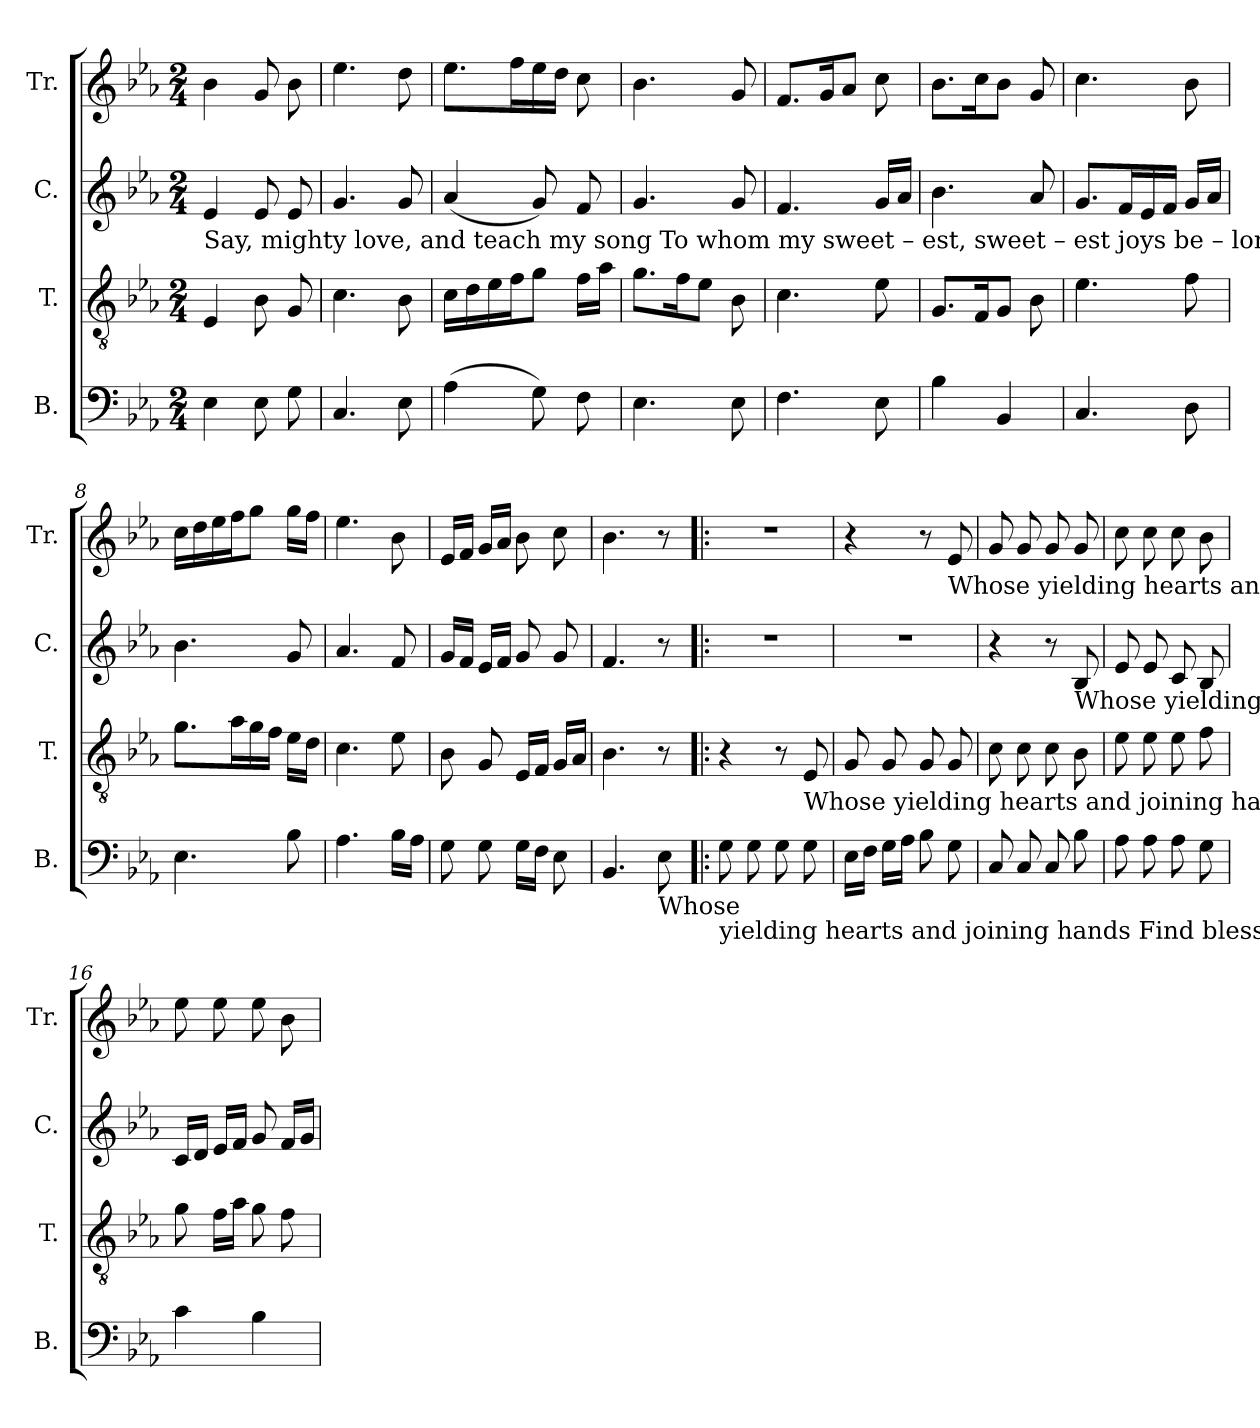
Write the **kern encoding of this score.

**kern	**kern	**kern	**kern
*part4	*part3	*part2	*part1
*staff4	*staff3	*staff2	*staff1
*I"B.	*I"T.	*I"C.	*I"Tr.
*I'B.	*I'T.	*I'C.	*I'Tr.
*clefF4	*clefGv2	*clefG2	*clefG2
*k[b-e-a-]	*k[b-e-a-]	*k[b-e-a-]	*k[b-e-a-]
*M2/4	*M2/4	*M2/4	*M2/4
*MM60	*MM60	*MM60	*MM60
=1	=1	=1	=1
!	!	!LO:TX:b:t=Say, mighty love, and teach            my    song     To   whom     my    sweet  – est,  sweet   –   est    joys             be – long,  And who  the   happy     pairs,	!
4E-!\	4E-!/	4e-!/	4b-!\
8E-!\	8B-!\	8e-!/	8g!/
8G!\	8G!/	8e-!/	8b-!\
=2	=2	=2	=2
4.C!/	4.c!\	4.g!/	4.ee-!\
8E-!\	8B-!\	8g!/	8dd!\
=3	=3	=3	=3
(>4A-!\	16c!\LL	(<4a-!/	8.ee-!\L
.	16d!\	.	.
.	16e-!\	.	.
.	16f!\J	.	16ff!\L
8G!\)	8g!\J	8g!/)	16ee-!\
.	.	.	16dd!\JJ
8F!\	16f!\LL	8f!/	8cc!\
.	16a-!\JJ	.	.
=4	=4	=4	=4
4.E-!\	8.g!\L	4.g!/	4.b-!\
.	16f!\K	.	.
.	8e-!\J	.	.
8E-!\	8B-!\	8g!/	8g!/
=5	=5	=5	=5
4.F!\	4.c!\	4.f!/	8.f!/L
.	.	.	16g!/K
.	.	.	8a-!/J
8E-!\	8e-!\	16g!/LL	8cc!\
.	.	16a-!/JJ	.
=6	=6	=6	=6
4B-!\	8.G!/L	4.b-!\	8.b-!\L
.	16F!/K	.	16cc!\K
4BB-!/	8G!/J	.	8b-!\J
.	8B-!\	8a-!/	8g!/
=7	=7	=7	=7
4.C!/	4.e-!\	8.g!/L	4.cc!\
.	.	16f!/L	.
.	.	16e-!/	.
.	.	16f!/JJ	.
8D!\	8f!\	16g!/LL	8b-!\
.	.	16a-!/JJ	.
=8	=8	=8	=8
4.E-!\	8.g!\L	4.b-!\	16cc!\LL
.	.	.	16dd!\
.	.	.	16ee-!\
.	16a-!\L	.	16ff!\J
.	16g!\	.	8gg!\J
.	16f!\JJ	.	.
8B-!\	16e-!\LL	8g!/	16gg!\LL
.	16d!\JJ	.	16ff!\JJ
=9	=9	=9	=9
4.A-!\	4.c!\	4.a-!/	4.ee-!\
16B-!\LL	8e-!\	8f!/	8b-!\
16A-!\JJ	.	.	.
=10	=10	=10	=10
8G!\	8B-!\	16g!/LL	16e-!/LL
.	.	16f!/JJ	16f!/JJ
8G!\	8G!/	16e-!/LL	16g!/LL
.	.	16f!/JJ	16a-!/JJ
16G!\LL	16E-!/LL	8g!/	8b-!\
16F!\JJ	16F!/JJ	.	.
8E-!\	16G!/LL	8g!/	8cc!\
.	16A-!/JJ	.	.
=11	=11	=11	=11
4.BB-!/	4.B-!\	4.f!/	4.b-!\
!LO:TX:b:t=Whose	!	!	!
8E-!\	8r	8r	8r
!!LO:LB:g=z
=12!|:	=12!|:	=12!|:	=12!|:
!LO:TX:b:t=yielding hearts and joining hands Find blessings twisted with their bands,  To  soft      –       –       –      en   all  their  cares.	!	!	!
8G!\	4r	2r	2r
8G!\	.	.	.
8G!\	8r	.	.
!	!LO:TX:b:t=Whose yielding hearts and joining hands  Find blessings twisted with their bands, To soften  all  their  cares.	!	!
8G!\	8E-!/	.	.
=13	=13	=13	=13
16E-!\LL	8G!/	2r	4r
16F!\JJ	.	.	.
16G!\LL	8G!/	.	.
16A-!\JJ	.	.	.
8B-!\	8G!/	.	8r
!	!	!	!LO:TX:b:t=Whose yielding hearts and joining hands  Find blessings twisted with their bands,                   Find
8G!\	8G!/	.	8e-!/
=14	=14	=14	=14
8C!/	8c!\	4r	8g!/
8C!/	8c!\	.	8g!/
8C!/	8c!\	8r	8g!/
!	!	!LO:TX:b:t=Whose yielding hearts and joining hands  Find blessings twisted with their bands, To	!
8B-!\	8B-!\	8B-!/	8g!/
=15	=15	=15	=15
8A-!\	8e-!\	8e-!/	8cc!\
8A-!\	8e-!\	8e-!/	8cc!\
8A-!\	8e-!\	8c!/	8cc!\
8G!\	8f!\	8B-!/	8b-!\
=16	=16	=16	=16
4c!\	8g!\	16c!/LL	8ee-!\
.	.	16d!/JJ	.
.	16f!\LL	16e-!/LL	8ee-!\
.	16a-!\JJ	16f!/JJ	.
4B-!\	8g!\	8g!/	8ee-!\
.	8f!\	16f!/LL	8b-!\
.	.	16g!/JJ	.
=	=	=	=
*-	*-	*-	*-
